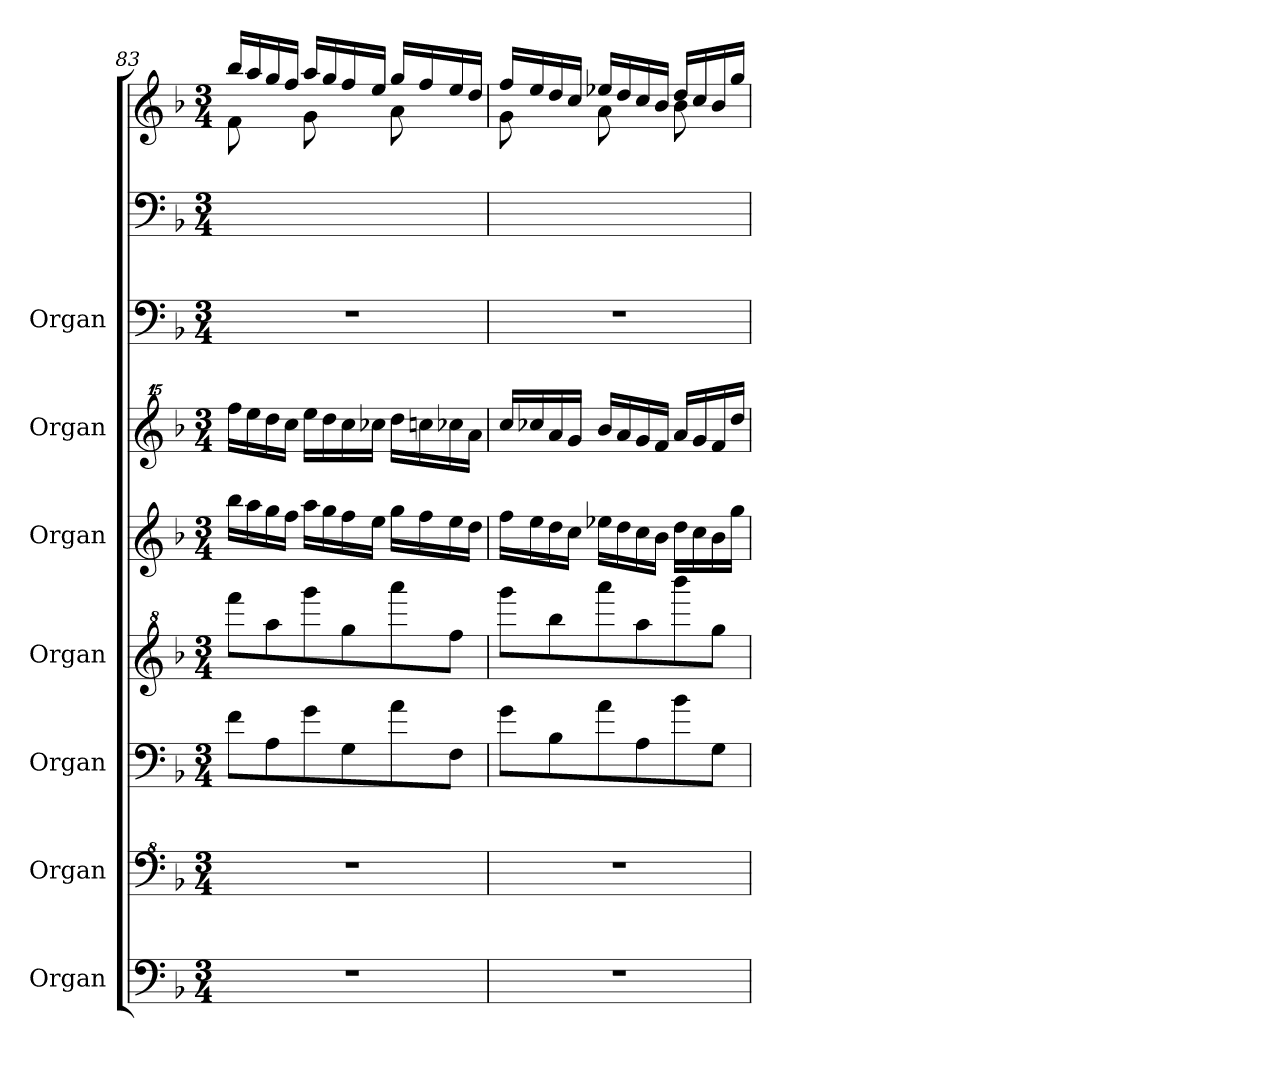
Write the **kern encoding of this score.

**kern	**kern	**kern	**kern	**kern	**kern	**kern	**kern	**kern
*part7	*part6	*part5	*part4	*part3	*part2	*part1	*part1	*part1
*staff9	*staff8	*staff7	*staff6	*staff5	*staff4	*staff3	*staff2	*staff1
*I"Organ	*I"Organ	*I"Organ	*I"Organ	*I"Organ	*I"Organ	*I"Organ	*	*
*	*I'Org.	*	*	*	*	*	*	*
*clefF4	*clefF^4	*clefF4	*clefG^2	*clefG2	*clefG^^2	*clefF4	*clefF4	*clefG2
*k[b-]	*k[b-]	*k[b-]	*k[b-]	*k[b-]	*k[b-]	*k[b-]	*k[b-]	*k[b-]
*M3/4	*M3/4	*M3/4	*M3/4	*M3/4	*M3/4	*M3/4	*M3/4	*M3/4
=83	=83	=83	=83	=83	=83	=83	=83	=83
*	*	*	*	*	*	*	*	*^
2.r	2.r	8f\L	8ffff\L	16bb-\LL	16ffff\LL	2.r	8ryy	16bb-/LL	8f\L
.	.	.	.	16aa\	16eeee\	.	.	16aa/	.
.	.	8A\	8aaa\	16gg\	16dddd\	.	8A/	16gg/	8ryy
.	.	.	.	16ff\JJ	16cccc\JJ	.	.	16ff/JJ	.
.	.	8g\	8gggg\	16aa\LL	16eeee\LL	.	8ryy	16aa/LL	8g\
.	.	.	.	16gg\	16dddd\	.	.	16gg/	.
.	.	8G\	8ggg\	16ff\	16cccc\	.	8G/	16ff/	8ryy
.	.	.	.	16ee\JJ	16cccc-X\JJ	.	.	16ee/JJ	.
.	.	8a\	8aaaa\	16gg\LL	16dddd\LL	.	8ryy	16gg/LL	8a\
.	.	.	.	16ff\	16ccccn\	.	.	16ff/	.
.	.	8F\J	8fff\J	16ee\	16cccc-X\	.	8F/J	16ee/	8ryy
.	.	.	.	16dd\JJ	16aaa/JJ	.	.	16dd/JJ	.
=84	=84	=84	=84	=84	=84	=84	=84	=84	=84
2.r	2.r	8g\L	8gggg\L	16ff\LL	16cccc\LL	2.r	8ryy	16ff/LL	8g\L
.	.	.	.	16ee\	16cccc-X\	.	.	16ee/	.
.	.	8B-\	8bbb-\	16dd\	16aaa/	.	8B-/	16dd/	8ryy
.	.	.	.	16cc\JJ	16ggg/JJ	.	.	16cc/JJ	.
.	.	8a\	8aaaa\	16ee-X\LL	16bbb-\LL	.	8ryy	16ee-X/LL	8a\
.	.	.	.	16dd\	16aaa/	.	.	16dd/	.
.	.	8A\	8aaa\	16cc\	16ggg/	.	8A/	16cc/	8ryy
.	.	.	.	16b-\JJ	16fff/JJ	.	.	16b-/JJ	.
.	.	8b-\	8bbbb-\	16dd\LL	16aaa/LL	.	8ryy	16dd/LL	8b-\
.	.	.	.	16cc\	16ggg/	.	.	16cc/	.
.	.	8G\J	8ggg\J	16b-\	16fff/	.	8G/J	16b-/	8ryy
.	.	.	.	16gg\JJ	16dddd\JJ	.	.	16gg/JJ	.
*	*	*	*	*	*	*	*	*v	*v
=	=	=	=	=	=	=	=	=
*-	*-	*-	*-	*-	*-	*-	*-	*-
